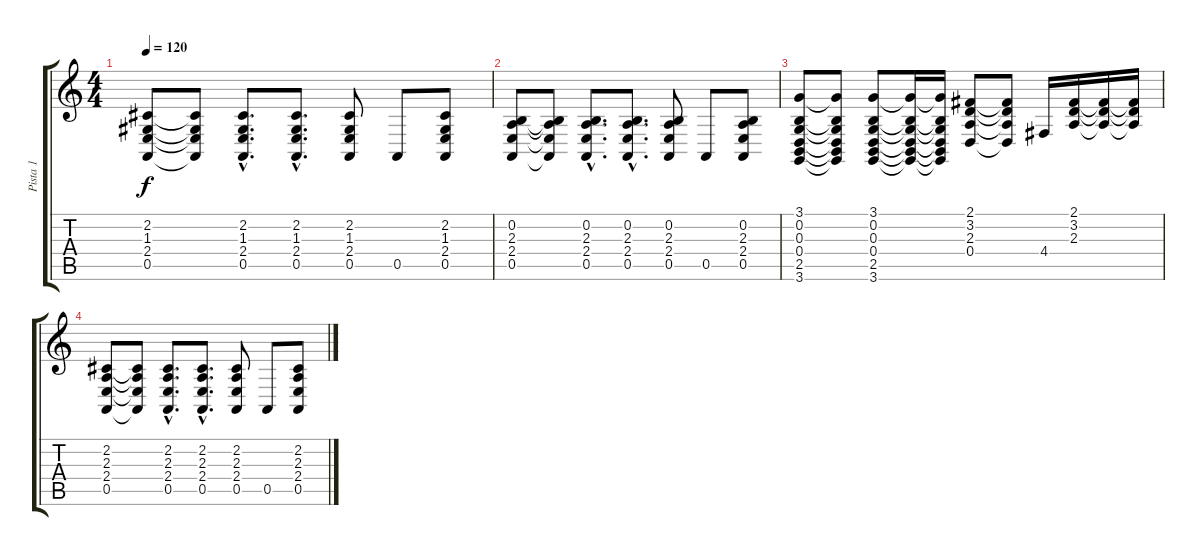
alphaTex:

\track ("Pista 1" "Pista 1") {instrument brightacousticpiano}
\staff {score tabs}
\tuning (E4 B3 G3 D3 A2 E2) {hide}
\ts (4 4)
\tempo 120
\clef g2
\ks c
(2.2 1.3 2.4 0.5).8{dy f} (2.2{t} 1.3{t} 2.4{t} 0.5{t}).8 (2.2{hac} 1.3{hac} 2.4{hac} 0.5{hac}).8{d} (2.2{hac} 1.3{hac} 2.4{hac} 0.5{hac}).8{d} (2.2 1.3 2.4 0.5).8 0.5.8 (2.2 1.3 2.4 0.5).8 |
(0.2 2.3 2.4 0.5).8 (0.2{t} 2.3{t} 2.4{t} 0.5{t}).8 (0.2{hac} 2.3{hac} 2.4{hac} 0.5{hac}).8{d} (0.2{hac} 2.3{hac} 2.4{hac} 0.5{hac}).8{d} (0.2 2.3 2.4 0.5).8 0.5.8 (0.2 2.3 2.4 0.5).8 |
(3.1 0.2 0.3 0.4 2.5 3.6).8 (3.1{t} 0.2{t} 0.3{t} 0.4{t} 2.5{t} 3.6{t}).8 (3.1 0.2 0.3 0.4 2.5 3.6).8 (3.1{t} 0.2{t} 0.3{t} 0.4{t} 2.5{t} 3.6{t}).16 (3.1{t} 0.2{t} 0.3{t} 0.4{t} 2.5{t} 3.6{t}).16 (2.1 3.2 2.3 0.4).8 (2.1{t} 3.2{t} 2.3{t} 0.4{t}).8 4.4.16 (2.1 3.2 2.3).16 (2.1{t} 3.2{t} 2.3{t}).16 (2.1{t} 3.2{t} 2.3{t}).16 |
(2.2 2.3 2.4 0.5).8 (2.2{t} 2.3{t} 2.4{t} 0.5{t}).8 (2.2{hac} 2.3{hac} 2.4{hac} 0.5{hac}).8{d} (2.2{hac} 2.3{hac} 2.4{hac} 0.5{hac}).8{d} (2.2 2.3 2.4 0.5).8 0.5.8 (2.2 2.3 2.4 0.5).8
